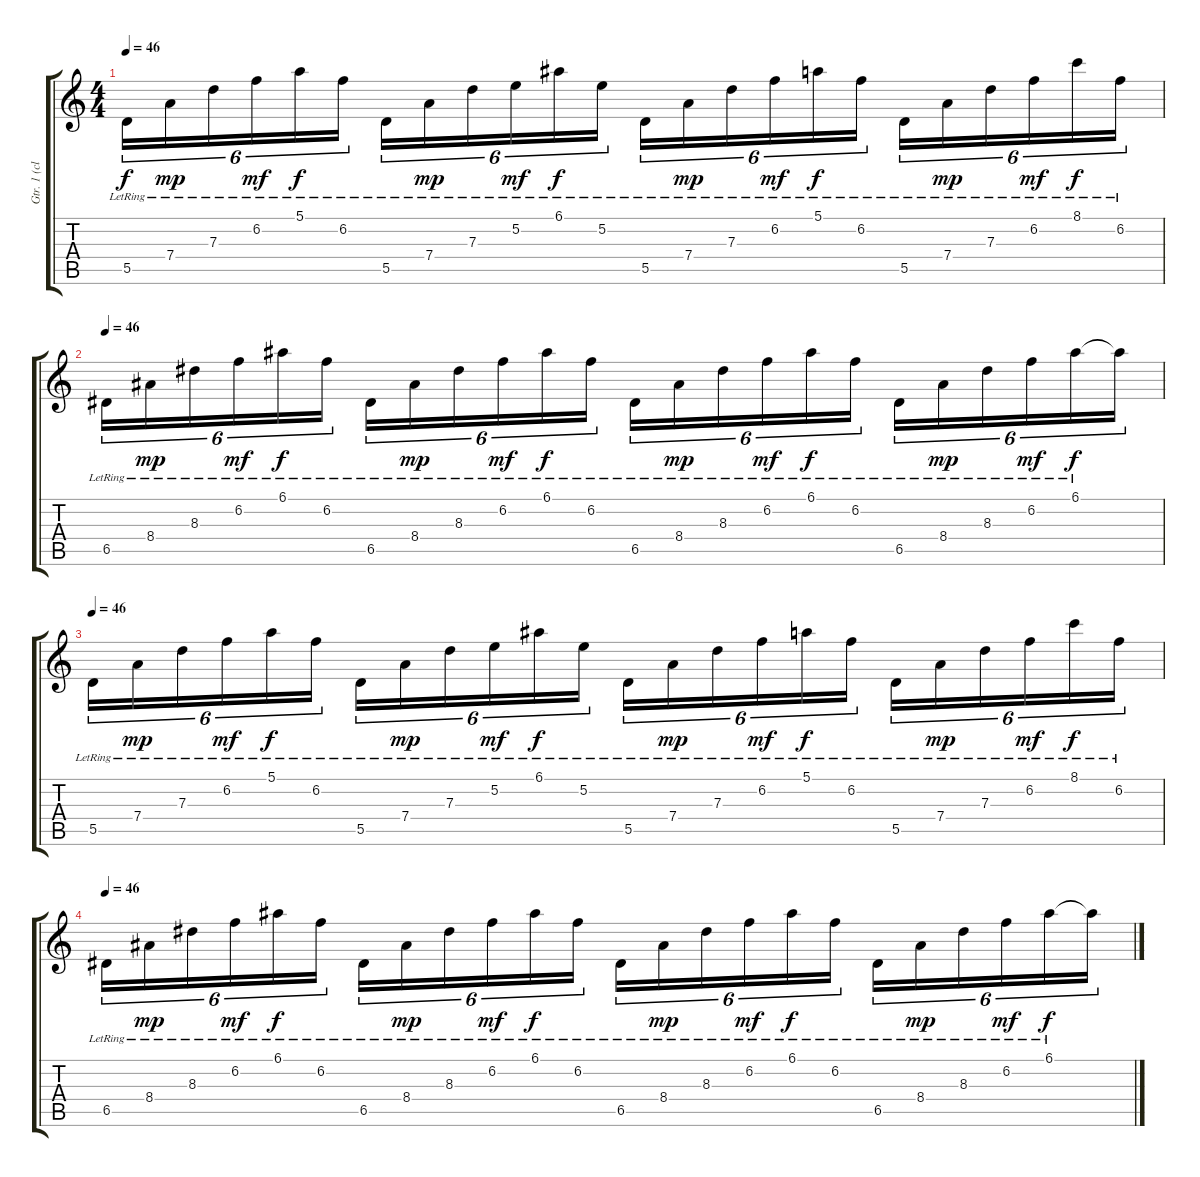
\track ("Gtr. 1 (clean)" "Gtr. 1 (cl") {instrument electricguitarjazz}
\staff {score tabs}
\tuning (E4 B3 G3 D3 A2 E2) {hide}
\ts (4 4)
\tempo 46
\clef g2
\ks c
5.5{lr}.16{tu (6 4) dy f} 7.4{lr}.16{tu (6 4) dy mp} 7.3{lr}.16{tu (6 4)} 6.2{lr}.16{tu (6 4) dy mf} 5.1{lr}.16{tu (6 4) dy f} 6.2{lr}.16{tu (6 4)} 5.5{lr}.16{tu (6 4)} 7.4{lr}.16{tu (6 4) dy mp} 7.3{lr}.16{tu (6 4)} 5.2{lr}.16{tu (6 4) dy mf} 6.1{lr}.16{tu (6 4) dy f} 5.2{lr}.16{tu (6 4)} 5.5{lr}.16{tu (6 4)} 7.4{lr}.16{tu (6 4) dy mp} 7.3{lr}.16{tu (6 4)} 6.2{lr}.16{tu (6 4) dy mf} 5.1{lr}.16{tu (6 4) dy f} 6.2{lr}.16{tu (6 4)} 5.5{lr}.16{tu (6 4)} 7.4{lr}.16{tu (6 4) dy mp} 7.3{lr}.16{tu (6 4)} 6.2{lr}.16{tu (6 4) dy mf} 8.1{lr}.16{tu (6 4) dy f} 6.2{lr}.16{tu (6 4)} |
\tempo 46
6.5{lr}.16{tu (6 4)} 8.4{lr}.16{tu (6 4) dy mp} 8.3{lr}.16{tu (6 4)} 6.2{lr}.16{tu (6 4) dy mf} 6.1{lr}.16{tu (6 4) dy f} 6.2{lr}.16{tu (6 4)} 6.5{lr}.16{tu (6 4)} 8.4{lr}.16{tu (6 4) dy mp} 8.3{lr}.16{tu (6 4)} 6.2{lr}.16{tu (6 4) dy mf} 6.1{lr}.16{tu (6 4) dy f} 6.2{lr}.16{tu (6 4)} 6.5{lr}.16{tu (6 4)} 8.4{lr}.16{tu (6 4) dy mp} 8.3{lr}.16{tu (6 4)} 6.2{lr}.16{tu (6 4) dy mf} 6.1{lr}.16{tu (6 4) dy f} 6.2{lr}.16{tu (6 4)} 6.5{lr}.16{tu (6 4)} 8.4{lr}.16{tu (6 4) dy mp} 8.3{lr}.16{tu (6 4)} 6.2{lr}.16{tu (6 4) dy mf} 6.1{lr}.16{tu (6 4) dy f} 6.1{t}.16{tu (6 4)} |
\tempo 46
5.5{lr}.16{tu (6 4)} 7.4{lr}.16{tu (6 4) dy mp} 7.3{lr}.16{tu (6 4)} 6.2{lr}.16{tu (6 4) dy mf} 5.1{lr}.16{tu (6 4) dy f} 6.2{lr}.16{tu (6 4)} 5.5{lr}.16{tu (6 4)} 7.4{lr}.16{tu (6 4) dy mp} 7.3{lr}.16{tu (6 4)} 5.2{lr}.16{tu (6 4) dy mf} 6.1{lr}.16{tu (6 4) dy f} 5.2{lr}.16{tu (6 4)} 5.5{lr}.16{tu (6 4)} 7.4{lr}.16{tu (6 4) dy mp} 7.3{lr}.16{tu (6 4)} 6.2{lr}.16{tu (6 4) dy mf} 5.1{lr}.16{tu (6 4) dy f} 6.2{lr}.16{tu (6 4)} 5.5{lr}.16{tu (6 4)} 7.4{lr}.16{tu (6 4) dy mp} 7.3{lr}.16{tu (6 4)} 6.2{lr}.16{tu (6 4) dy mf} 8.1{lr}.16{tu (6 4) dy f} 6.2{lr}.16{tu (6 4)} |
\tempo 46
6.5{lr}.16{tu (6 4)} 8.4{lr}.16{tu (6 4) dy mp} 8.3{lr}.16{tu (6 4)} 6.2{lr}.16{tu (6 4) dy mf} 6.1{lr}.16{tu (6 4) dy f} 6.2{lr}.16{tu (6 4)} 6.5{lr}.16{tu (6 4)} 8.4{lr}.16{tu (6 4) dy mp} 8.3{lr}.16{tu (6 4)} 6.2{lr}.16{tu (6 4) dy mf} 6.1{lr}.16{tu (6 4) dy f} 6.2{lr}.16{tu (6 4)} 6.5{lr}.16{tu (6 4)} 8.4{lr}.16{tu (6 4) dy mp} 8.3{lr}.16{tu (6 4)} 6.2{lr}.16{tu (6 4) dy mf} 6.1{lr}.16{tu (6 4) dy f} 6.2{lr}.16{tu (6 4)} 6.5{lr}.16{tu (6 4)} 8.4{lr}.16{tu (6 4) dy mp} 8.3{lr}.16{tu (6 4)} 6.2{lr}.16{tu (6 4) dy mf} 6.1{lr}.16{tu (6 4) dy f} 6.1{t}.16{tu (6 4)}
